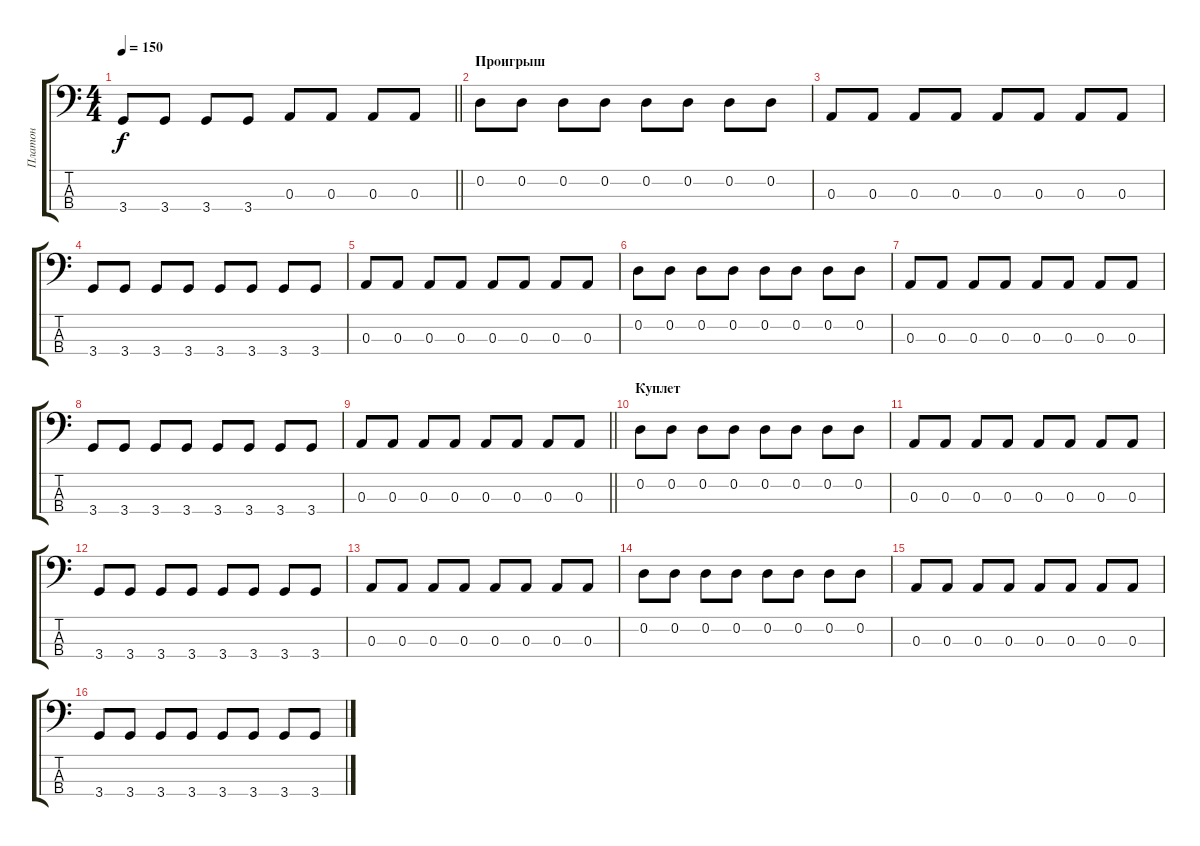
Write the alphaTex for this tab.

\track ("Платон" "Платон") {instrument electricbassfinger}
\staff {score tabs}
\tuning (G2 D2 A1 E1) {hide}
\ts (4 4)
\tempo 150
\clef f4
\barLineRight lightlight
\ks c
3.4.8{dy f} 3.4.8 3.4.8 3.4.8 0.3.8 0.3.8 0.3.8 0.3.8 |
\section ("" "Проигрыш")
0.2.8 0.2.8 0.2.8 0.2.8 0.2.8 0.2.8 0.2.8 0.2.8 |
0.3.8 0.3.8 0.3.8 0.3.8 0.3.8 0.3.8 0.3.8 0.3.8 |
3.4.8 3.4.8 3.4.8 3.4.8 3.4.8 3.4.8 3.4.8 3.4.8 |
0.3.8 0.3.8 0.3.8 0.3.8 0.3.8 0.3.8 0.3.8 0.3.8 |
0.2.8 0.2.8 0.2.8 0.2.8 0.2.8 0.2.8 0.2.8 0.2.8 |
0.3.8 0.3.8 0.3.8 0.3.8 0.3.8 0.3.8 0.3.8 0.3.8 |
3.4.8 3.4.8 3.4.8 3.4.8 3.4.8 3.4.8 3.4.8 3.4.8 |
\barLineRight lightlight
0.3.8 0.3.8 0.3.8 0.3.8 0.3.8 0.3.8 0.3.8 0.3.8 |
\section ("" "Куплет")
0.2.8 0.2.8 0.2.8 0.2.8 0.2.8 0.2.8 0.2.8 0.2.8 |
0.3.8 0.3.8 0.3.8 0.3.8 0.3.8 0.3.8 0.3.8 0.3.8 |
3.4.8 3.4.8 3.4.8 3.4.8 3.4.8 3.4.8 3.4.8 3.4.8 |
0.3.8 0.3.8 0.3.8 0.3.8 0.3.8 0.3.8 0.3.8 0.3.8 |
0.2.8 0.2.8 0.2.8 0.2.8 0.2.8 0.2.8 0.2.8 0.2.8 |
0.3.8 0.3.8 0.3.8 0.3.8 0.3.8 0.3.8 0.3.8 0.3.8 |
3.4.8 3.4.8 3.4.8 3.4.8 3.4.8 3.4.8 3.4.8 3.4.8
